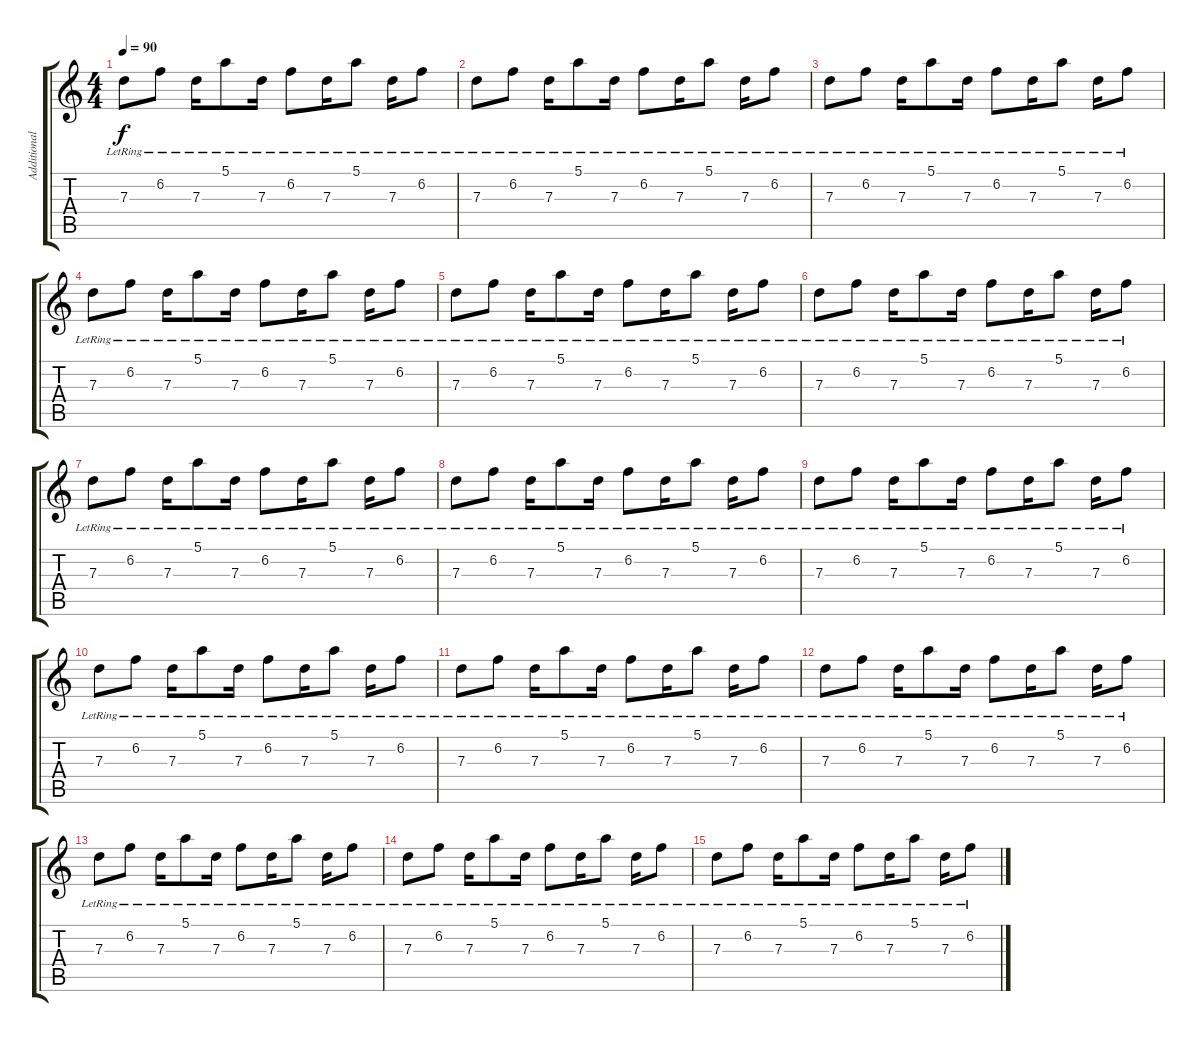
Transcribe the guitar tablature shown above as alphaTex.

\track ("Additional Clean 1" "Additional") {instrument electricguitarjazz}
\staff {score tabs}
\tuning (E4 B3 G3 D3 A2 E2) {hide}
\ts (4 4)
\tempo 90
\clef g2
\ks c
7.3{lr}.8{dy f} 6.2{lr}.8 7.3{lr}.16 5.1{lr}.8 7.3{lr}.16 6.2{lr}.8 7.3{lr}.16 5.1{lr}.8 7.3{lr}.16 6.2{lr}.8 |
7.3{lr}.8 6.2{lr}.8 7.3{lr}.16 5.1{lr}.8 7.3{lr}.16 6.2{lr}.8 7.3{lr}.16 5.1{lr}.8 7.3{lr}.16 6.2{lr}.8 |
7.3{lr}.8 6.2{lr}.8 7.3{lr}.16 5.1{lr}.8 7.3{lr}.16 6.2{lr}.8 7.3{lr}.16 5.1{lr}.8 7.3{lr}.16 6.2{lr}.8 |
7.3{lr}.8 6.2{lr}.8 7.3{lr}.16 5.1{lr}.8 7.3{lr}.16 6.2{lr}.8 7.3{lr}.16 5.1{lr}.8 7.3{lr}.16 6.2{lr}.8 |
7.3{lr}.8 6.2{lr}.8 7.3{lr}.16 5.1{lr}.8 7.3{lr}.16 6.2{lr}.8 7.3{lr}.16 5.1{lr}.8 7.3{lr}.16 6.2{lr}.8 |
7.3{lr}.8 6.2{lr}.8 7.3{lr}.16 5.1{lr}.8 7.3{lr}.16 6.2{lr}.8 7.3{lr}.16 5.1{lr}.8 7.3{lr}.16 6.2{lr}.8 |
7.3{lr}.8 6.2{lr}.8 7.3{lr}.16 5.1{lr}.8 7.3{lr}.16 6.2{lr}.8 7.3{lr}.16 5.1{lr}.8 7.3{lr}.16 6.2{lr}.8 |
7.3{lr}.8 6.2{lr}.8 7.3{lr}.16 5.1{lr}.8 7.3{lr}.16 6.2{lr}.8 7.3{lr}.16 5.1{lr}.8 7.3{lr}.16 6.2{lr}.8 |
7.3{lr}.8 6.2{lr}.8 7.3{lr}.16 5.1{lr}.8 7.3{lr}.16 6.2{lr}.8 7.3{lr}.16 5.1{lr}.8 7.3{lr}.16 6.2{lr}.8 |
7.3{lr}.8 6.2{lr}.8 7.3{lr}.16 5.1{lr}.8 7.3{lr}.16 6.2{lr}.8 7.3{lr}.16 5.1{lr}.8 7.3{lr}.16 6.2{lr}.8 |
7.3{lr}.8 6.2{lr}.8 7.3{lr}.16 5.1{lr}.8 7.3{lr}.16 6.2{lr}.8 7.3{lr}.16 5.1{lr}.8 7.3{lr}.16 6.2{lr}.8 |
7.3{lr}.8 6.2{lr}.8 7.3{lr}.16 5.1{lr}.8 7.3{lr}.16 6.2{lr}.8 7.3{lr}.16 5.1{lr}.8 7.3{lr}.16 6.2{lr}.8 |
7.3{lr}.8 6.2{lr}.8 7.3{lr}.16 5.1{lr}.8 7.3{lr}.16 6.2{lr}.8 7.3{lr}.16 5.1{lr}.8 7.3{lr}.16 6.2{lr}.8 |
7.3{lr}.8 6.2{lr}.8 7.3{lr}.16 5.1{lr}.8 7.3{lr}.16 6.2{lr}.8 7.3{lr}.16 5.1{lr}.8 7.3{lr}.16 6.2{lr}.8 |
7.3{lr}.8 6.2{lr}.8 7.3{lr}.16 5.1{lr}.8 7.3{lr}.16 6.2{lr}.8 7.3{lr}.16 5.1{lr}.8 7.3{lr}.16 6.2{lr}.8
